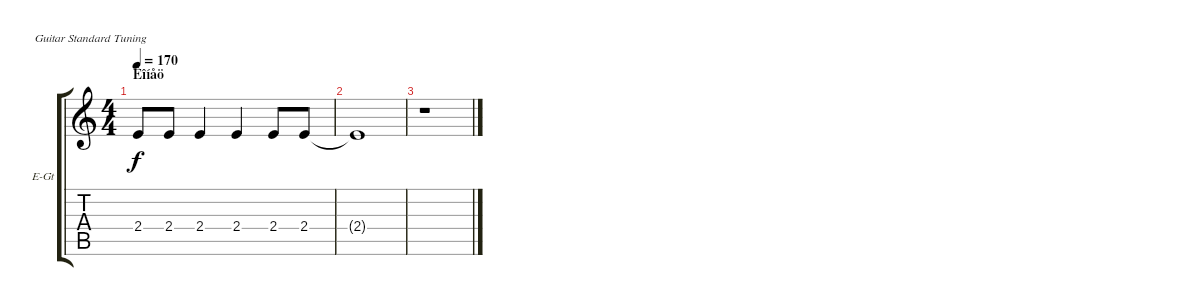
\bracketExtendMode groupsimilarinstruments
\firstSystemTrackNameOrientation horizontal
\otherSystemsTrackNameOrientation horizontal
\track ("Þðèé Êàñïàðÿí" "E-Gt") {solo instrument electricguitarmuted}
\staff {score tabs}
\tuning (E4 B3 G3 D3 A2 E2)
\ts (4 4)
\section ("" "Êîíåö")
\tempo 170
\clef g2
\ks c
2.4.8{dy f} 2.4.8 2.4.4 2.4.4 2.4.8 2.4.8 |
2.4{t}.1 |
r.1
